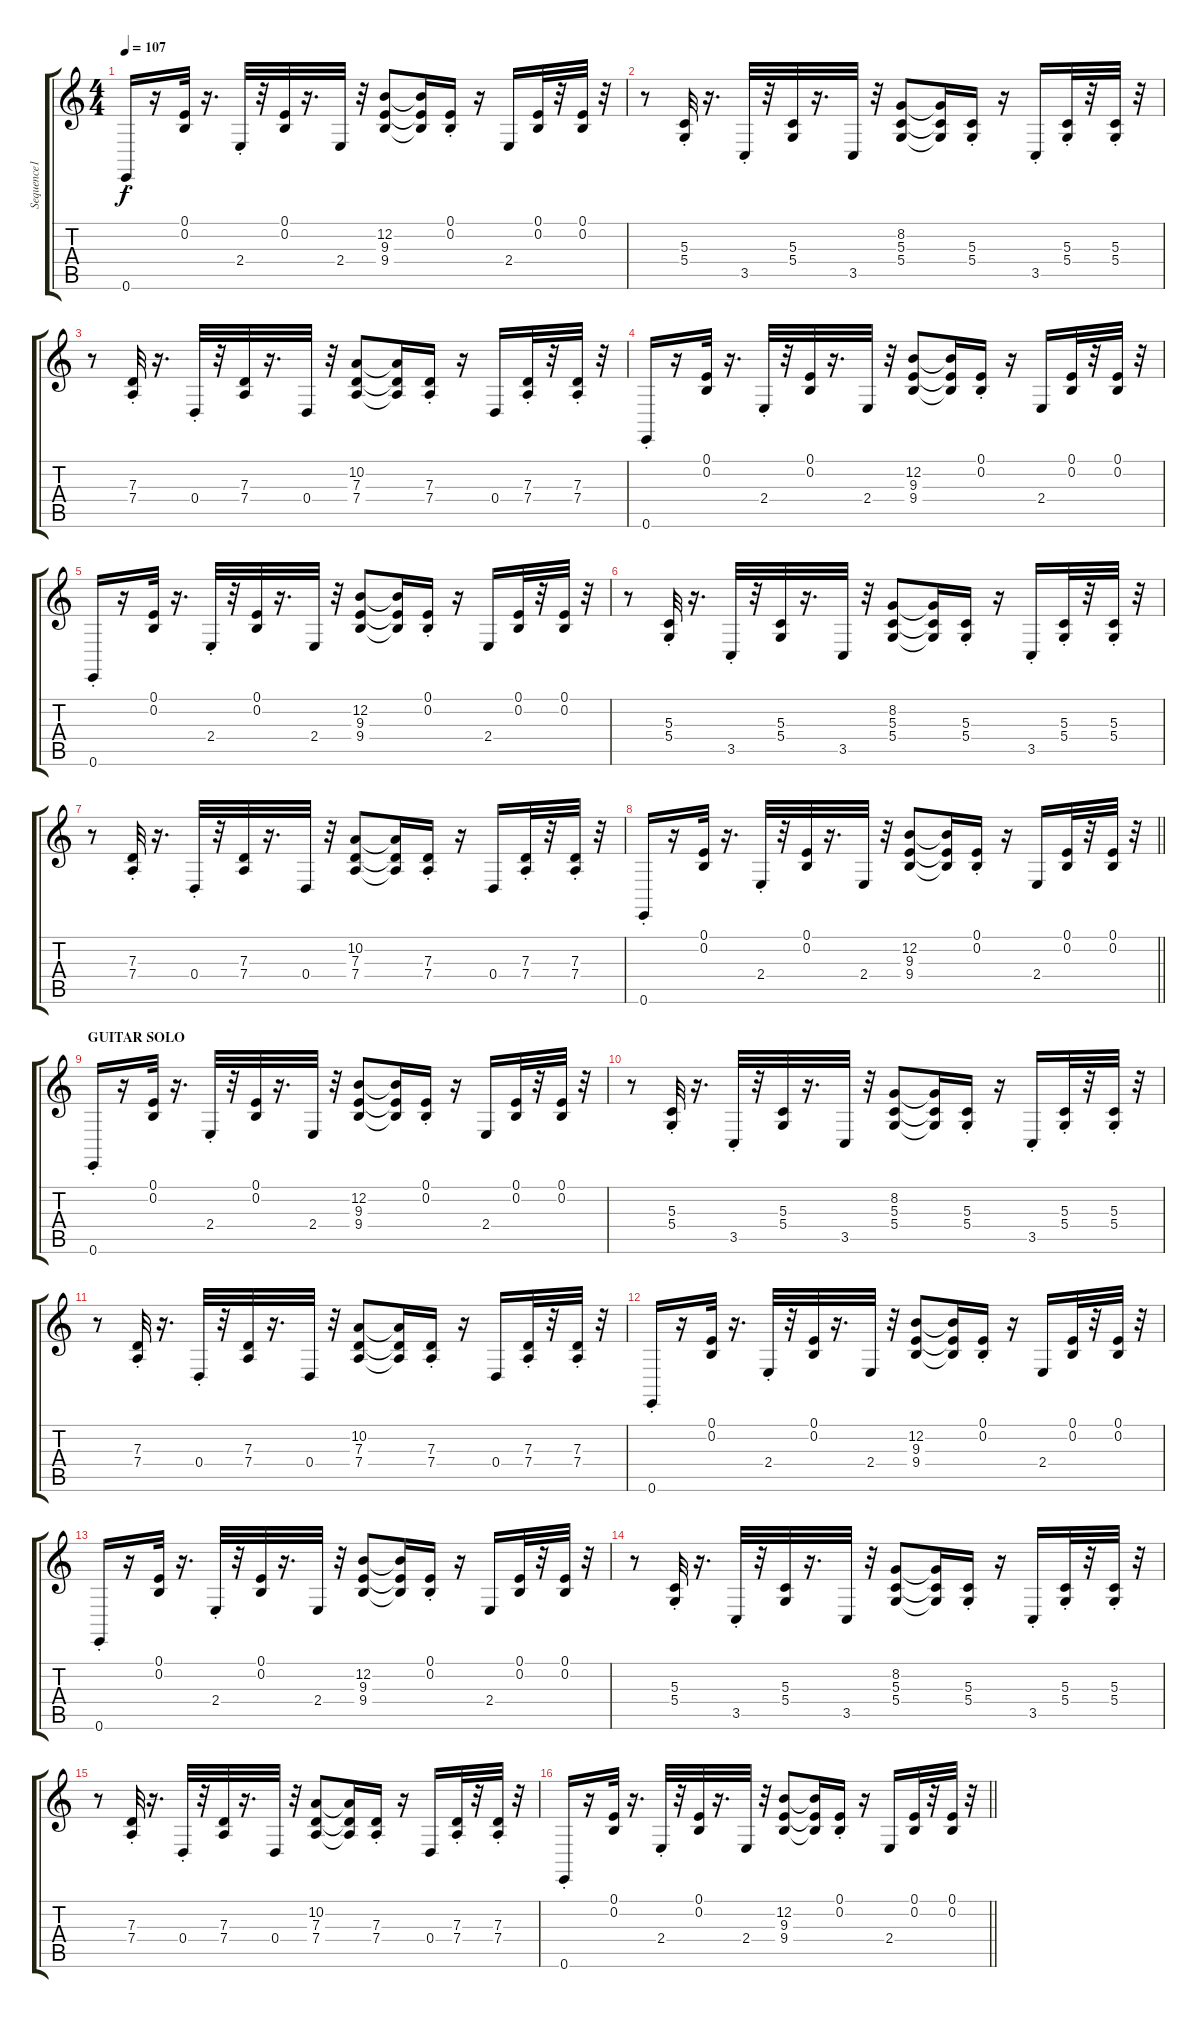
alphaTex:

\track ("Sequence1" "Sequence1") {instrument clavinet}
\staff {score tabs}
\tuning (E4 B3 G3 D3 A2 E2) {hide}
\ts (4 4)
\tempo 107
\clef g2
\ks c
0.6{st}.16{dy f} r.16 (0.1 0.2).32 r.16{d} 2.4{st}.32 r.32 (0.1 0.2).32 r.16{d} 2.4.32 r.32 (12.2 9.3 9.4).8 (12.2{t} 9.3{t} 9.4{t}).16 (0.1 0.2{st}).16 r.16 2.4.16 (0.1 0.2).32 r.32 (0.1 0.2).32 r.32 |
r.8 (5.3 5.4{st}).32 r.16{d} 3.5{st}.32 r.32 (5.3 5.4).32 r.16{d} 3.5.32 r.32 (8.2 5.3 5.4).8 (8.2{t} 5.3{t} 5.4{t}).16 (5.3 5.4{st}).16 r.16 3.5{st}.16 (5.3 5.4{st}).32 r.32 (5.3 5.4{st}).32 r.32 |
r.8 (7.3 7.4{st}).32 r.16{d} 0.4{st}.32 r.32 (7.3 7.4).32 r.16{d} 0.4.32 r.32 (10.2 7.3 7.4).8 (10.2{t} 7.3{t} 7.4{t}).16 (7.3 7.4{st}).16 r.16 0.4.16 (7.3 7.4{st}).32 r.32 (7.3 7.4{st}).32 r.32 |
0.6{st}.16 r.16 (0.1 0.2).32 r.16{d} 2.4{st}.32 r.32 (0.1 0.2).32 r.16{d} 2.4.32 r.32 (12.2 9.3 9.4).8 (12.2{t} 9.3{t} 9.4{t}).16 (0.1 0.2{st}).16 r.16 2.4.16 (0.1 0.2).32 r.32 (0.1 0.2).32 r.32 |
0.6{st}.16 r.16 (0.1 0.2).32 r.16{d} 2.4{st}.32 r.32 (0.1 0.2).32 r.16{d} 2.4.32 r.32 (12.2 9.3 9.4).8 (12.2{t} 9.3{t} 9.4{t}).16 (0.1 0.2{st}).16 r.16 2.4.16 (0.1 0.2).32 r.32 (0.1 0.2).32 r.32 |
r.8 (5.3 5.4{st}).32 r.16{d} 3.5{st}.32 r.32 (5.3 5.4).32 r.16{d} 3.5.32 r.32 (8.2 5.3 5.4).8 (8.2{t} 5.3{t} 5.4{t}).16 (5.3 5.4{st}).16 r.16 3.5{st}.16 (5.3 5.4{st}).32 r.32 (5.3 5.4{st}).32 r.32 |
r.8 (7.3 7.4{st}).32 r.16{d} 0.4{st}.32 r.32 (7.3 7.4).32 r.16{d} 0.4.32 r.32 (10.2 7.3 7.4).8 (10.2{t} 7.3{t} 7.4{t}).16 (7.3 7.4{st}).16 r.16 0.4.16 (7.3 7.4{st}).32 r.32 (7.3 7.4{st}).32 r.32 |
\barLineRight lightlight
0.6{st}.16 r.16 (0.1 0.2).32 r.16{d} 2.4{st}.32 r.32 (0.1 0.2).32 r.16{d} 2.4.32 r.32 (12.2 9.3 9.4).8 (12.2{t} 9.3{t} 9.4{t}).16 (0.1 0.2{st}).16 r.16 2.4.16 (0.1 0.2).32 r.32 (0.1 0.2).32 r.32 |
\section ("" "GUITAR SOLO")
0.6{st}.16 r.16 (0.1 0.2).32 r.16{d} 2.4{st}.32 r.32 (0.1 0.2).32 r.16{d} 2.4.32 r.32 (12.2 9.3 9.4).8 (12.2{t} 9.3{t} 9.4{t}).16 (0.1 0.2{st}).16 r.16 2.4.16 (0.1 0.2).32 r.32 (0.1 0.2).32 r.32 |
r.8 (5.3 5.4{st}).32 r.16{d} 3.5{st}.32 r.32 (5.3 5.4).32 r.16{d} 3.5.32 r.32 (8.2 5.3 5.4).8 (8.2{t} 5.3{t} 5.4{t}).16 (5.3 5.4{st}).16 r.16 3.5{st}.16 (5.3 5.4{st}).32 r.32 (5.3 5.4{st}).32 r.32 |
r.8 (7.3 7.4{st}).32 r.16{d} 0.4{st}.32 r.32 (7.3 7.4).32 r.16{d} 0.4.32 r.32 (10.2 7.3 7.4).8 (10.2{t} 7.3{t} 7.4{t}).16 (7.3 7.4{st}).16 r.16 0.4.16 (7.3 7.4{st}).32 r.32 (7.3 7.4{st}).32 r.32 |
0.6{st}.16 r.16 (0.1 0.2).32 r.16{d} 2.4{st}.32 r.32 (0.1 0.2).32 r.16{d} 2.4.32 r.32 (12.2 9.3 9.4).8 (12.2{t} 9.3{t} 9.4{t}).16 (0.1 0.2{st}).16 r.16 2.4.16 (0.1 0.2).32 r.32 (0.1 0.2).32 r.32 |
0.6{st}.16 r.16 (0.1 0.2).32 r.16{d} 2.4{st}.32 r.32 (0.1 0.2).32 r.16{d} 2.4.32 r.32 (12.2 9.3 9.4).8 (12.2{t} 9.3{t} 9.4{t}).16 (0.1 0.2{st}).16 r.16 2.4.16 (0.1 0.2).32 r.32 (0.1 0.2).32 r.32 |
r.8 (5.3 5.4{st}).32 r.16{d} 3.5{st}.32 r.32 (5.3 5.4).32 r.16{d} 3.5.32 r.32 (8.2 5.3 5.4).8 (8.2{t} 5.3{t} 5.4{t}).16 (5.3 5.4{st}).16 r.16 3.5{st}.16 (5.3 5.4{st}).32 r.32 (5.3 5.4{st}).32 r.32 |
r.8 (7.3 7.4{st}).32 r.16{d} 0.4{st}.32 r.32 (7.3 7.4).32 r.16{d} 0.4.32 r.32 (10.2 7.3 7.4).8 (10.2{t} 7.3{t} 7.4{t}).16 (7.3 7.4{st}).16 r.16 0.4.16 (7.3 7.4{st}).32 r.32 (7.3 7.4{st}).32 r.32 |
\barLineRight lightlight
0.6{st}.16 r.16 (0.1 0.2).32 r.16{d} 2.4{st}.32 r.32 (0.1 0.2).32 r.16{d} 2.4.32 r.32 (12.2 9.3 9.4).8 (12.2{t} 9.3{t} 9.4{t}).16 (0.1 0.2{st}).16 r.16 2.4.16 (0.1 0.2).32 r.32 (0.1 0.2).32 r.32
